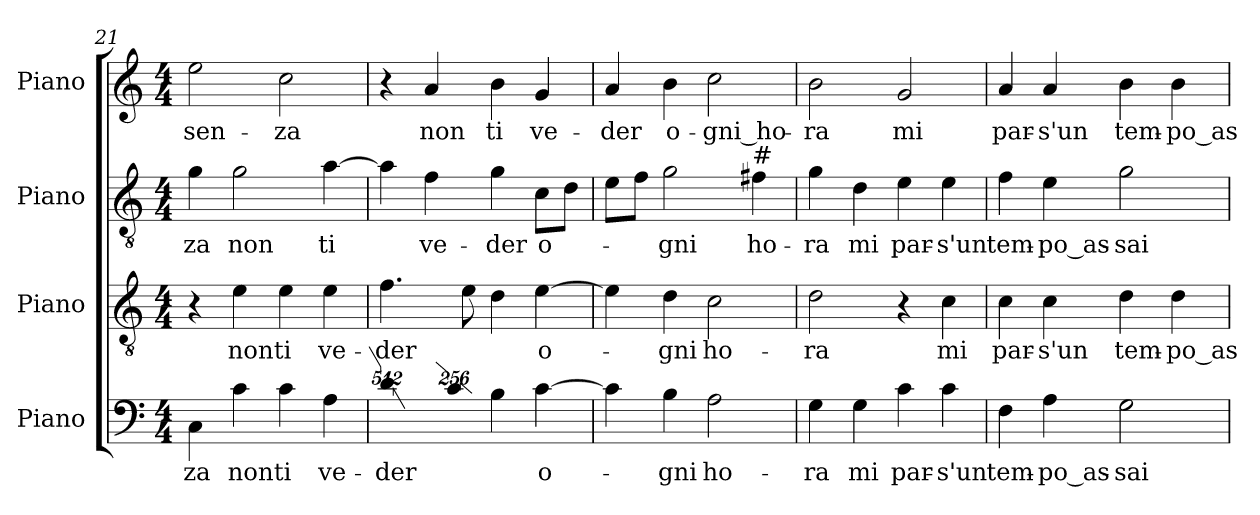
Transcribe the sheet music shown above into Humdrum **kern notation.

**kern	**text	**kern	**text	**kern	**text	**kern	**text
*part4	*part4	*part3	*part3	*part2	*part2	*part1	*part1
*staff4	*staff4	*staff3	*staff3	*staff2	*staff2	*staff1	*staff1
*I"Piano	*	*I"Piano	*	*I"Piano	*	*I"Piano	*
*I'Pno.	*	*I'Pno.	*	*I'Pno.	*	*I'Pno.	*
*clefF4	*	*clefGv2	*	*clefGv2	*	*clefG2	*
*	*	*ITrd7c12	*	*ITrd7c12	*	*	*
*k[]	*	*k[]	*	*k[]	*	*k[]	*
*C:	*	*C:	*	*C:	*	*C:	*
*M4/4	*	*M4/4	*	*M4/4	*	*M4/4	*
=21	=21	=21	=21	=21	=21	=21	=21
!	!LO:LY:b:color=#000000	!	!	!	!	!	!
!	!	!	!	!	!LO:LY:b:color=#000000	!	!
!	!	!	!	!	!	!	!LO:LY:b:color=#000000
4Ci\	-za	4r	.	4Gi\	-za	2eei\	-sen-
!	!LO:LY:b:color=#000000	!	!	!	!	!	!
!	!	!	!LO:LY:b:color=#000000	!	!	!	!
!	!	!	!	!	!LO:LY:b:color=#000000	!	!
4ci\	non	4Ei\	non	2Gi\	non	.	.
!	!LO:LY:b:color=#000000	!	!	!	!	!	!
!	!	!	!LO:LY:b:color=#000000	!	!	!	!
!	!	!	!	!	!	!	!LO:LY:b:color=#000000
4ci\	ti	4Ei\	ti	.	.	2cci\	-za
!	!LO:LY:b:color=#000000	!	!	!	!	!	!
!	!	!	!LO:LY:b:color=#000000	!	!	!	!
!	!	!	!	!	!LO:LY:b:color=#000000	!	!
4Ai\	ve-	4Ei\	ve-	[4Ai\	ti	.	.
=22	=22	=22	=22	=22	=22	=22	=22
!LO:N:vis=2	!	!	!	!	!	!	!
!	!LO:LY:b:color=#000000	!	!	!	!	!	!
!	!	!	!LO:LY:b:color=#000000	!	!	!	!
1024%341di\	-der	4.Fi\	-der	4Ai\]	.	4r	.
!	!	!	!	!	!LO:LY:b:color=#000000	!	!
!	!	!	!	!	!	!	!LO:LY:b:color=#000000
.	.	.	.	4Fi\	ve-	4ai/	non
!LO:N:vis=4	!	!	!	!	!	!	!
1024%171ci\	.	.	.	.	.	.	.
.	.	8Ei\	.	.	.	.	.
!	!	!	!	!	!LO:LY:b:color=#000000	!	!
!	!	!	!	!	!	!	!LO:LY:b:color=#000000
4Bi\	.	4Di\	.	4Gi\	-der	4bi\	ti
!	!LO:LY:b:color=#000000	!	!	!	!	!	!
!	!	!	!LO:LY:b:color=#000000	!	!	!	!
!	!	!	!	!	!LO:LY:b:color=#000000	!	!
!	!	!	!	!	!	!	!LO:LY:b:color=#000000
[4ci\	o-	[4Ei\	o-	8Ci\L	o-	4gi/	ve-
.	.	.	.	8Di\J	.	.	.
=23	=23	=23	=23	=23	=23	=23	=23
!	!	!	!	!	!	!	!LO:LY:b:color=#000000
4ci\]	.	4Ei\]	.	8Ei\L	.	4ai/	-der
.	.	.	.	8Fi\J	.	.	.
!	!LO:LY:b:color=#000000	!	!	!	!	!	!
!	!	!	!LO:LY:b:color=#000000	!	!	!	!
!	!	!	!	!	!LO:LY:b:color=#000000	!	!
!	!	!	!	!	!	!	!LO:LY:b:color=#000000
4Bi\	-gni	4Di\	-gni	2Gi\	-gni	4bi\	o-
!	!LO:LY:b:color=#000000	!	!	!	!	!	!
!	!	!	!LO:LY:b:color=#000000	!	!	!	!
!	!	!	!	!	!	!	!LO:LY:b:color=#000000
2Ai\	ho-	2Ci\	ho-	.	.	2cci\	-gni_ho-
!	!	!	!	!LO:TX:a:t=#	!	!	!
!	!	!	!	!	!LO:LY:b:color=#000000	!	!
.	.	.	.	4F#i\	ho-	.	.
!!LO:LB:g=z
=24	=24	=24	=24	=24	=24	=24	=24
!	!LO:LY:b:color=#000000	!	!	!	!	!	!
!	!	!	!LO:LY:b:color=#000000	!	!	!	!
!	!	!	!	!	!LO:LY:b:color=#000000	!	!
!	!	!	!	!	!	!	!LO:LY:b:color=#000000
4Gi\	-ra	2Di\	-ra	4Gi\	-ra	2bi\	-ra
!	!LO:LY:b:color=#000000	!	!	!	!	!	!
!	!	!	!	!	!LO:LY:b:color=#000000	!	!
4Gi\	mi	.	.	4Di\	mi	.	.
!	!LO:LY:b:color=#000000	!	!	!	!	!	!
!	!	!	!	!	!LO:LY:b:color=#000000	!	!
!	!	!	!	!	!	!	!LO:LY:b:color=#000000
4ci\	par-	4r	.	4Ei\	par-	2gi/	mi
!	!LO:LY:b:color=#000000	!	!	!	!	!	!
!	!	!	!LO:LY:b:color=#000000	!	!	!	!
!	!	!	!	!	!LO:LY:b:color=#000000	!	!
4ci\	-s'un	4Ci\	mi	4Ei\	-s'un	.	.
=25	=25	=25	=25	=25	=25	=25	=25
!	!LO:LY:b:color=#000000	!	!	!	!	!	!
!	!	!	!LO:LY:b:color=#000000	!	!	!	!
!	!	!	!	!	!LO:LY:b:color=#000000	!	!
!	!	!	!	!	!	!	!LO:LY:b:color=#000000
4Fi\	tem-	4Ci\	par-	4Fi\	tem-	4ai/	par-
!	!LO:LY:b:color=#000000	!	!	!	!	!	!
!	!	!	!LO:LY:b:color=#000000	!	!	!	!
!	!	!	!	!	!LO:LY:b:color=#000000	!	!
!	!	!	!	!	!	!	!LO:LY:b:color=#000000
4Ai\	-po_as-	4Ci\	-s'un	4Ei\	-po_as-	4ai/	-s'un
!	!LO:LY:b:color=#000000	!	!	!	!	!	!
!	!	!	!LO:LY:b:color=#000000	!	!	!	!
!	!	!	!	!	!LO:LY:b:color=#000000	!	!
!	!	!	!	!	!	!	!LO:LY:b:color=#000000
2Gi\	-sai	4Di\	tem-	2Gi\	-sai	4bi\	tem-
!	!	!	!LO:LY:b:color=#000000	!	!	!	!
!	!	!	!	!	!	!	!LO:LY:b:color=#000000
.	.	4Di\	-po_as-	.	.	4bi\	-po_as-
=	=	=	=	=	=	=	=
*-	*-	*-	*-	*-	*-	*-	*-
